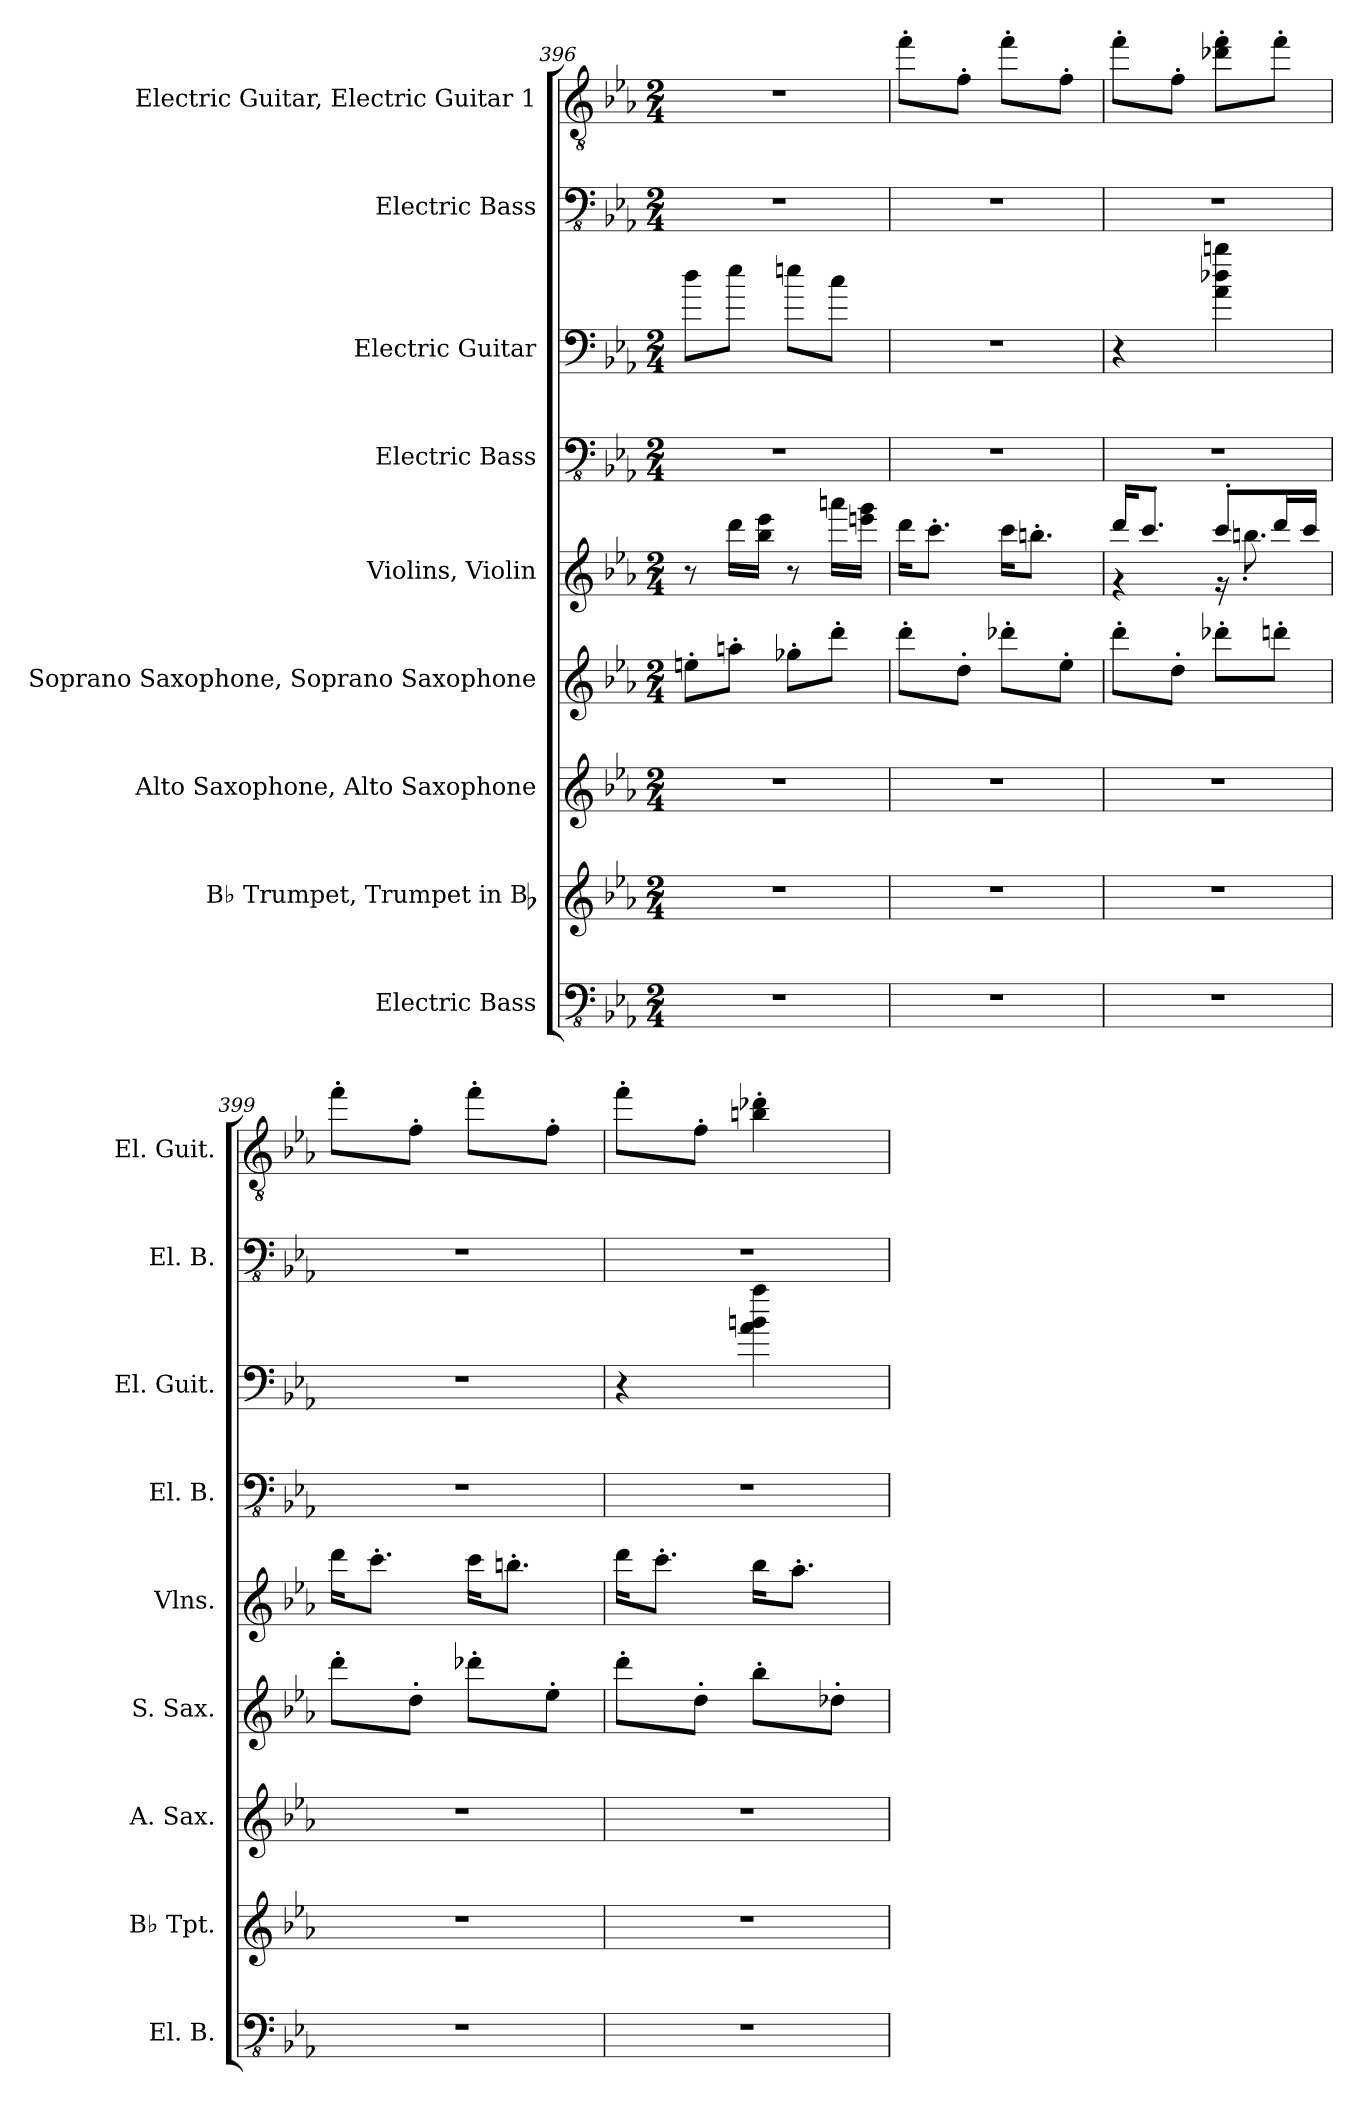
**kern	**kern	**kern	**kern	**kern	**kern	**kern	**kern	**kern
*part9	*part8	*part7	*part6	*part5	*part4	*part3	*part2	*part1
*staff9	*staff8	*staff7	*staff6	*staff5	*staff4	*staff3	*staff2	*staff1
*I"Electric Bass	*I"B♭ Trumpet, Trumpet in Bb	*I"Alto Saxophone, Alto Saxophone	*I"Soprano Saxophone, Soprano Saxophone	*I"Violins, Violin	*I"Electric Bass	*I"Electric Guitar	*I"Electric Bass	*I"Electric Guitar, Electric Guitar 1
*I'El. B.	*I'B♭ Tpt.	*I'A. Sax.	*I'S. Sax.	*I'Vlns.	*I'El. B.	*I'El. Guit.	*I'El. B.	*I'El. Guit.
*clefFv4	*clefG2	*clefG2	*clefG2	*clefG2	*clefFv4	*clefF4	*clefFv4	*clefGv2
*	*ITrd1c2	*ITrd5c9	*ITrd1c2	*	*	*	*	*
*k[b-e-a-]	*k[b-e-a-d-g-]	*k[b-e-a-d-g-c-]	*k[b-e-a-d-g-]	*k[b-e-a-]	*k[b-e-a-]	*k[b-e-a-]	*k[b-e-a-]	*k[b-e-a-]
*M2/4	*M2/4	*M2/4	*M2/4	*M2/4	*M2/4	*M2/4	*M2/4	*M2/4
=396	=396	=396	=396	=396	=396	=396	=396	=396
2r	2r	2r	8ddn'\L	8r	2r	8dd\L	2r	2r
.	.	.	8ggn'\J	16ddd\LL	.	8ee-\J	.	.
.	.	.	.	16bb-\ 16eee-\JJ	.	.	.	.
.	.	.	8ff-X'\L	8r	.	8een\L	.	.
.	.	.	8ccc'\J	16aaan\LL	.	8cc\J	.	.
.	.	.	.	16eeen\ 16ggg\JJ	.	.	.	.
=397	=397	=397	=397	=397	=397	=397	=397	=397
2r	2r	2r	8ccc'\L	16ddd\KL	2r	2r	2r	8ff'\L
.	.	.	.	8.ccc'\J	.	.	.	.
.	.	.	8cc'\J	.	.	.	.	8f'\J
.	.	.	8ccc-X'\L	16ccc\KL	.	.	.	8ff'\L
.	.	.	.	8.bbn'\J	.	.	.	.
.	.	.	8dd-'\J	.	.	.	.	8f'\J
!!LO:PB:g=z
=398	=398	=398	=398	=398	=398	=398	=398	=398
*	*	*	*	*^	*	*	*	*
2r	2r	2r	8ccc'\L	16ddd/KL	4r	2r	4r	2r	8ff'\L
.	.	.	.	8.ccc'/J	.	.	.	.	.
.	.	.	8cc'\J	.	.	.	.	.	8f'\J
.	.	.	8ccc-X'\L	8ccc'/L	16r	.	4a-\ 4dd-X\ 4bbn\	.	8dd-X\' 8ff\'L
.	.	.	.	.	8.bbn'\	.	.	.	.
.	.	.	8cccn'\J	16ddd/L	.	.	.	.	8ff'\J
.	.	.	.	16ccc/JJ	.	.	.	.	.
*	*	*	*	*v	*v	*	*	*	*
=399	=399	=399	=399	=399	=399	=399	=399	=399
2r	2r	2r	8ccc'\L	16ddd\KL	2r	2r	2r	8ff'\L
.	.	.	.	8.ccc'\J	.	.	.	.
.	.	.	8cc'\J	.	.	.	.	8f'\J
.	.	.	8ccc-X'\L	16ccc\KL	.	.	.	8ff'\L
.	.	.	.	8.bbn'\J	.	.	.	.
.	.	.	8dd-'\J	.	.	.	.	8f'\J
=400	=400	=400	=400	=400	=400	=400	=400	=400
2r	2r	2r	8ccc'\L	16ddd\KL	2r	4r	2r	8ff'\L
.	.	.	.	8.ccc'\J	.	.	.	.
.	.	.	8cc'\J	.	.	.	.	8f'\J
.	.	.	8aa-'\L	16bb-\KL	.	4a-\ 4bn\ 4aa-\	.	4bn\' 4dd-X\'
.	.	.	.	8.aa-'\J	.	.	.	.
.	.	.	8cc-X'\J	.	.	.	.	.
=	=	=	=	=	=	=	=	=
*-	*-	*-	*-	*-	*-	*-	*-	*-
